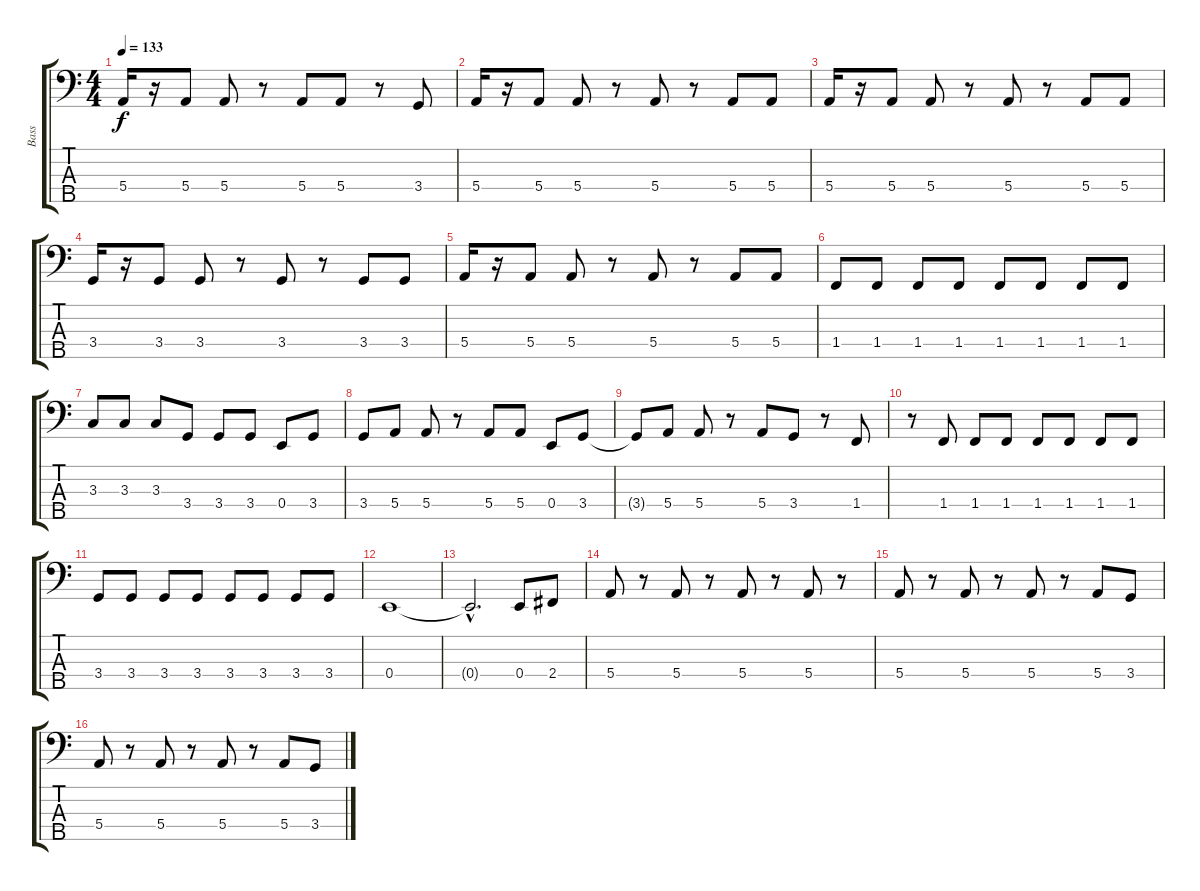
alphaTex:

\track ("Bass" "Bass") {instrument electricbassfinger}
\staff {score tabs}
\tuning (G2 D2 A1 E1 B0) {hide}
\ts (4 4)
\tempo 133
\clef f4
\ks c
5.4.16{dy f} r.16 5.4.8 5.4.8 r.8 5.4.8 5.4.8 r.8 3.4.8 |
5.4.16 r.16 5.4.8 5.4.8 r.8 5.4.8 r.8 5.4.8 5.4.8 |
5.4.16 r.16 5.4.8 5.4.8 r.8 5.4.8 r.8 5.4.8 5.4.8 |
3.4.16 r.16 3.4.8 3.4.8 r.8 3.4.8 r.8 3.4.8 3.4.8 |
5.4.16 r.16 5.4.8 5.4.8 r.8 5.4.8 r.8 5.4.8 5.4.8 |
1.4.8 1.4.8 1.4.8 1.4.8 1.4.8 1.4.8 1.4.8 1.4.8 |
3.3.8 3.3.8 3.3.8 3.4.8 3.4.8 3.4.8 0.4.8 3.4.8 |
3.4.8 5.4.8 5.4.8 r.8 5.4.8 5.4.8 0.4.8 3.4.8 |
3.4{t}.8 5.4.8 5.4.8 r.8 5.4.8 3.4.8 r.8 1.4.8 |
r.8 1.4.8 1.4.8 1.4.8 1.4.8 1.4.8 1.4.8 1.4.8 |
3.4.8 3.4.8 3.4.8 3.4.8 3.4.8 3.4.8 3.4.8 3.4.8 |
0.4.1 |
0.4{hac t}.2{d} 0.4.8 2.4.8 |
5.4.8 r.8 5.4.8 r.8 5.4.8 r.8 5.4.8 r.8 |
5.4.8 r.8 5.4.8 r.8 5.4.8 r.8 5.4.8 3.4.8 |
5.4.8 r.8 5.4.8 r.8 5.4.8 r.8 5.4.8 3.4.8
